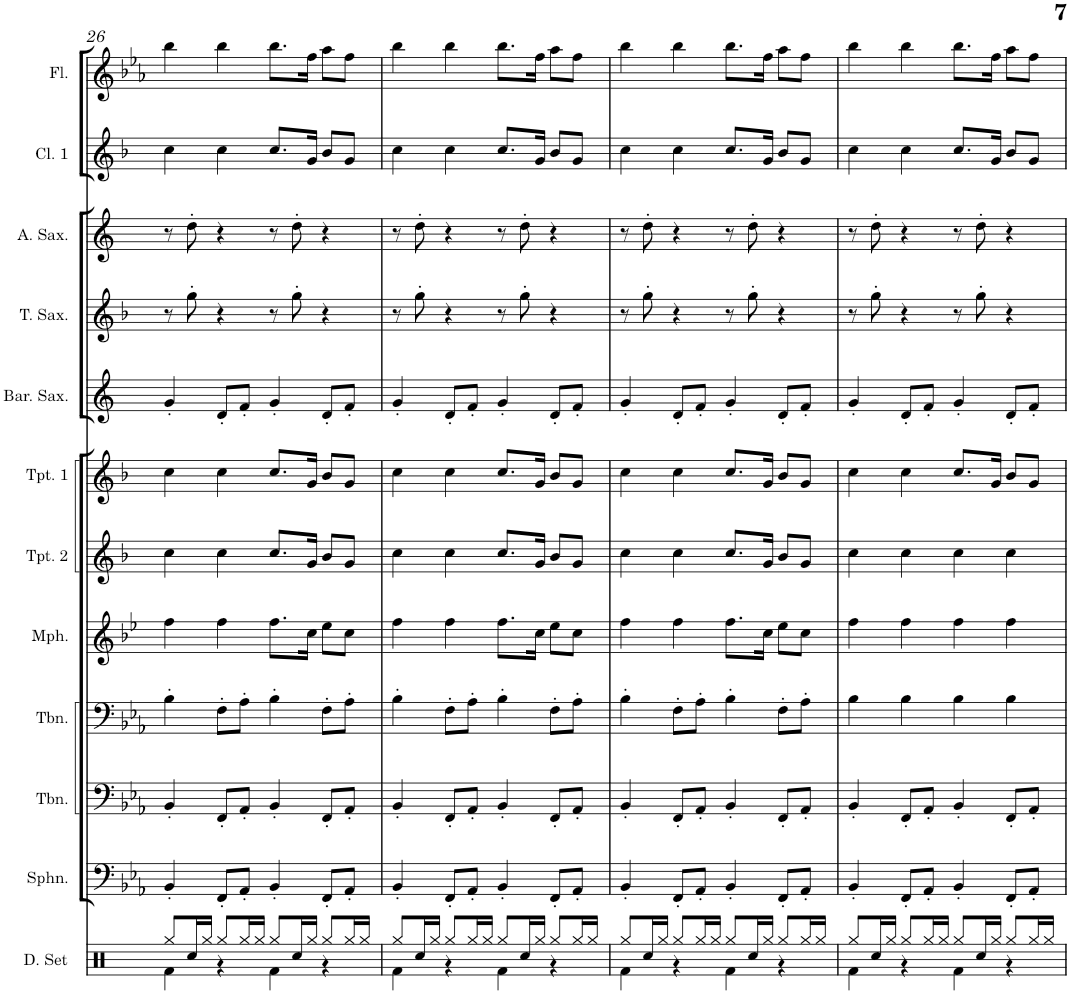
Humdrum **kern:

**kern	**kern	**kern	**kern	**kern	**kern	**kern	**kern	**kern	**kern	**kern	**kern
*part12	*part11	*part10	*part9	*part8	*part7	*part6	*part5	*part4	*part3	*part2	*part1
*staff12	*staff11	*staff10	*staff9	*staff8	*staff7	*staff6	*staff5	*staff4	*staff3	*staff2	*staff1
*I"Drumset	*I"Sousaphone	*I"Trombone	*I"Trombone	*I"Mellophone	*I"Trumpet 2	*I"Trumpet 1	*I"Baritone Sax	*I"Tenor Sax	*I"Alto Sax	*I"Clarinet 1	*I"Flute
*I'D. Set	*I'Sphn.	*I'Tbn.	*I'Tbn.	*I'Mph.	*I'Tpt. 2	*I'Tpt. 1	*I'Bar. Sax.	*I'T. Sax.	*I'A. Sax.	*I'Cl. 1	*I'Fl.
!!LO:PB:g=z
*clefX	*clefF4	*clefF4	*clefF4	*clefG2	*clefG2	*clefG2	*clefG2	*clefG2	*clefG2	*clefG2	*clefG2
*	*	*	*	*Trd4c7	*Trd1c2	*Trd1c2	*Trd12c21	*Trd8c14	*Trd5c9	*Trd1c2	*
*k[]	*k[b-e-a-]	*k[b-e-a-]	*k[b-e-a-]	*k[b-e-]	*k[b-]	*k[b-]	*k[]	*k[b-]	*k[]	*k[b-]	*k[b-e-a-]
*M4/4	*M4/4	*M4/4	*M4/4	*M4/4	*M4/4	*M4/4	*M4/4	*M4/4	*M4/4	*M4/4	*M4/4
=26	=26	=26	=26	=26	=26	=26	=26	=26	=26	=26	=26
*^	*	*	*	*	*	*	*	*	*	*	*
8Rgg/L	4Rf\	4BB-'/	4BB-'/	4B-'\	4ff\	4cc\	4cc\	4g'/	8r	8r	4cc\	4bb-\
16Rcc/L	.	.	.	.	.	.	.	.	8gg'\	8dd'\	.	.
16Rgg/JJ	.	.	.	.	.	.	.	.	.	.	.	.
8Rgg/L	4r	8FF'/L	8FF'/L	8F'\L	4ff\	4cc\	4cc\	8d'/L	4r	4r	4cc\	4bb-\
16Rgg/L	.	8AA-'/J	8AA-'/J	8A-'\J	.	.	.	8f'/J	.	.	.	.
16Rgg/JJ	.	.	.	.	.	.	.	.	.	.	.	.
8Rgg/L	4Rf\	4BB-'/	4BB-'/	4B-'\	8.ff\L	8.cc/L	8.cc/L	4g'/	8r	8r	8.cc/L	8.bb-\L
16Rcc/L	.	.	.	.	.	.	.	.	8gg'\	8dd'\	.	.
16Rgg/JJ	.	.	.	.	16cc\Jk	16g/Jk	16g/Jk	.	.	.	16g/Jk	16ff\Jk
8Rgg/L	4r	8FF'/L	8FF'/L	8F'\L	8ee-\L	8b-/L	8b-/L	8d'/L	4r	4r	8b-/L	8aa-\L
16Rgg/L	.	8AA-'/J	8AA-'/J	8A-'\J	8cc\J	8g/J	8g/J	8f'/J	.	.	8g/J	8ff\J
16Rgg/JJ	.	.	.	.	.	.	.	.	.	.	.	.
=27	=27	=27	=27	=27	=27	=27	=27	=27	=27	=27	=27	=27
8Rgg/L	4Rf\	4BB-'/	4BB-'/	4B-'\	4ff\	4cc\	4cc\	4g'/	8r	8r	4cc\	4bb-\
16Rcc/L	.	.	.	.	.	.	.	.	8gg'\	8dd'\	.	.
16Rgg/JJ	.	.	.	.	.	.	.	.	.	.	.	.
8Rgg/L	4r	8FF'/L	8FF'/L	8F'\L	4ff\	4cc\	4cc\	8d'/L	4r	4r	4cc\	4bb-\
16Rgg/L	.	8AA-'/J	8AA-'/J	8A-'\J	.	.	.	8f'/J	.	.	.	.
16Rgg/JJ	.	.	.	.	.	.	.	.	.	.	.	.
8Rgg/L	4Rf\	4BB-'/	4BB-'/	4B-'\	8.ff\L	8.cc/L	8.cc/L	4g'/	8r	8r	8.cc/L	8.bb-\L
16Rcc/L	.	.	.	.	.	.	.	.	8gg'\	8dd'\	.	.
16Rgg/JJ	.	.	.	.	16cc\Jk	16g/Jk	16g/Jk	.	.	.	16g/Jk	16ff\Jk
8Rgg/L	4r	8FF'/L	8FF'/L	8F'\L	8ee-\L	8b-/L	8b-/L	8d'/L	4r	4r	8b-/L	8aa-\L
16Rgg/L	.	8AA-'/J	8AA-'/J	8A-'\J	8cc\J	8g/J	8g/J	8f'/J	.	.	8g/J	8ff\J
16Rgg/JJ	.	.	.	.	.	.	.	.	.	.	.	.
=28	=28	=28	=28	=28	=28	=28	=28	=28	=28	=28	=28	=28
8Rgg/L	4Rf\	4BB-'/	4BB-'/	4B-'\	4ff\	4cc\	4cc\	4g'/	8r	8r	4cc\	4bb-\
16Rcc/L	.	.	.	.	.	.	.	.	8gg'\	8dd'\	.	.
16Rgg/JJ	.	.	.	.	.	.	.	.	.	.	.	.
8Rgg/L	4r	8FF'/L	8FF'/L	8F'\L	4ff\	4cc\	4cc\	8d'/L	4r	4r	4cc\	4bb-\
16Rgg/L	.	8AA-'/J	8AA-'/J	8A-'\J	.	.	.	8f'/J	.	.	.	.
16Rgg/JJ	.	.	.	.	.	.	.	.	.	.	.	.
8Rgg/L	4Rf\	4BB-'/	4BB-'/	4B-'\	8.ff\L	8.cc/L	8.cc/L	4g'/	8r	8r	8.cc/L	8.bb-\L
16Rcc/L	.	.	.	.	.	.	.	.	8gg'\	8dd'\	.	.
16Rgg/JJ	.	.	.	.	16cc\Jk	16g/Jk	16g/Jk	.	.	.	16g/Jk	16ff\Jk
8Rgg/L	4r	8FF'/L	8FF'/L	8F'\L	8ee-\L	8b-/L	8b-/L	8d'/L	4r	4r	8b-/L	8aa-\L
16Rgg/L	.	8AA-'/J	8AA-'/J	8A-'\J	8cc\J	8g/J	8g/J	8f'/J	.	.	8g/J	8ff\J
16Rgg/JJ	.	.	.	.	.	.	.	.	.	.	.	.
=29	=29	=29	=29	=29	=29	=29	=29	=29	=29	=29	=29	=29
8Rgg/L	4Rf\	4BB-'/	4BB-'/	4B-\	4ff\	4cc\	4cc\	4g'/	8r	8r	4cc\	4bb-\
16Rcc/L	.	.	.	.	.	.	.	.	8gg'\	8dd'\	.	.
16Rgg/JJ	.	.	.	.	.	.	.	.	.	.	.	.
8Rgg/L	4r	8FF'/L	8FF'/L	4B-\	4ff\	4cc\	4cc\	8d'/L	4r	4r	4cc\	4bb-\
16Rgg/L	.	8AA-'/J	8AA-'/J	.	.	.	.	8f'/J	.	.	.	.
16Rgg/JJ	.	.	.	.	.	.	.	.	.	.	.	.
8Rgg/L	4Rf\	4BB-'/	4BB-'/	4B-\	4ff\	4cc\	8.cc/L	4g'/	8r	8r	8.cc/L	8.bb-\L
16Rcc/L	.	.	.	.	.	.	.	.	8gg'\	8dd'\	.	.
16Rgg/JJ	.	.	.	.	.	.	16g/Jk	.	.	.	16g/Jk	16ff\Jk
8Rgg/L	4r	8FF'/L	8FF'/L	4B-\	4ff\	4cc\	8b-/L	8d'/L	4r	4r	8b-/L	8aa-\L
16Rgg/L	.	8AA-'/J	8AA-'/J	.	.	.	8g/J	8f'/J	.	.	8g/J	8ff\J
16Rgg/JJ	.	.	.	.	.	.	.	.	.	.	.	.
*v	*v	*	*	*	*	*	*	*	*	*	*	*
=	=	=	=	=	=	=	=	=	=	=	=
*-	*-	*-	*-	*-	*-	*-	*-	*-	*-	*-	*-
